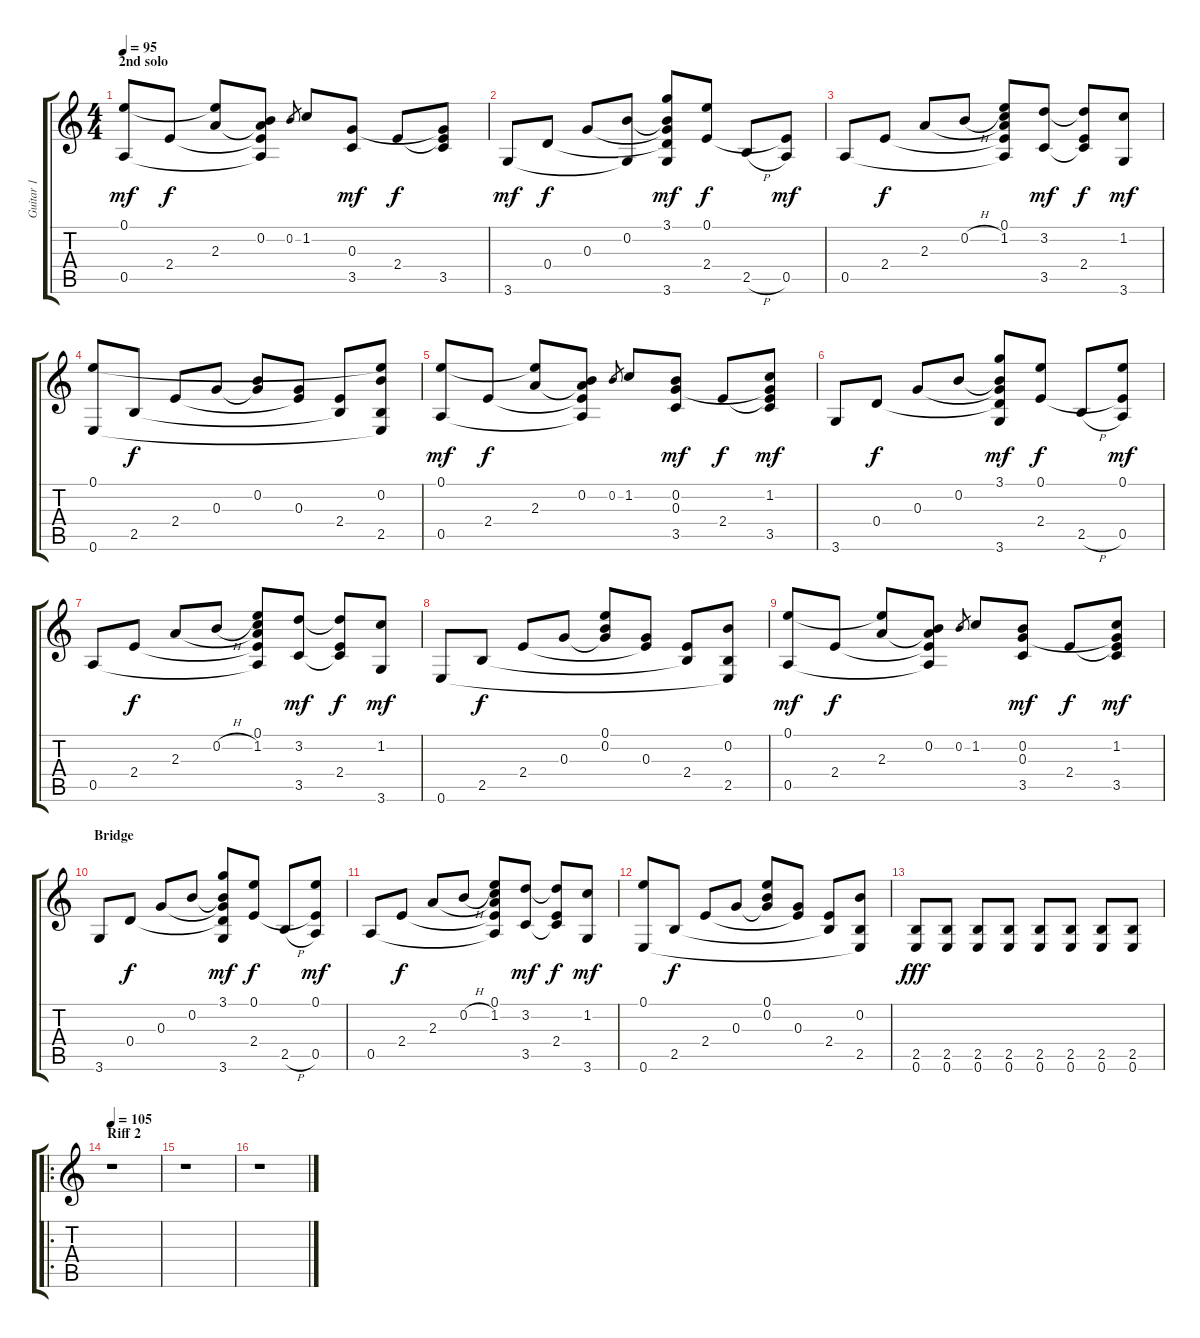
\track ("Guitar 1" "Guitar 1") {instrument electricguitarclean}
\staff {score tabs}
\tuning (E4 B3 G3 D3 A2 E2) {hide}
\ts (4 4)
\section ("" "2nd solo")
\tempo 95
\clef g2
\ks c
(0.1 0.5).8{dy mf instrument electricguitarclean} 2.4.8{dy f} (0.1{t} 2.3).8 (0.2 2.3{t} 2.4{t} 0.5{t}).8 0.2.8{gr} 1.2.8 (0.3 3.5).8{dy mf} 2.4.8{dy f} (0.3{t} 2.4{t} 3.5).8 |
3.6.8{dy mf} 0.4.8{dy f} 0.3.8 (0.2 3.6{t}).8 (3.1 0.2{t} 0.3{t} 0.4{t} 3.6).8{dy mf} (0.1 2.4).8{dy f} 2.5{h}.8 (2.4{t} 0.5).8{dy mf} |
0.5.8 2.4.8{dy f} 2.3.8 0.2{h}.8 (0.1 1.2 2.3{t} 2.4{t} 0.5{t}).8 (3.2 3.5).8{dy mf} (3.2{t} 2.4 3.5{t}).8{dy f} (1.2 3.6).8{dy mf} |
(0.1 0.6).8 2.5.8{dy f} 2.4.8 0.3.8 (0.2 0.3{t}).8 (0.3 2.4{t}).8 (2.4 2.5{t}).8 (0.1{t} 0.2 2.5 0.6{t}).8 |
(0.1 0.5).8{dy mf} 2.4.8{dy f} (0.1{t} 2.3).8 (0.2 2.3{t} 2.4{t} 0.5{t}).8 0.2.8{gr} 1.2.8 (0.2 0.3 3.5).8{dy mf} 2.4.8{dy f} (1.2 0.3{t} 2.4{t} 3.5).8{dy mf} |
3.6.8 0.4.8{dy f} 0.3.8 0.2.8 (3.1 0.2{t} 0.3{t} 0.4{t} 3.6).8{dy mf} (0.1 2.4).8{dy f} 2.5{h}.8 (0.1 2.4{t} 0.5).8{dy mf} |
0.5.8 2.4.8{dy f} 2.3.8 0.2{h}.8 (0.1 1.2 2.3{t} 2.4{t} 0.5{t}).8 (3.2 3.5).8{dy mf} (3.2{t} 2.4 3.5{t}).8{dy f} (1.2 3.6).8{dy mf} |
0.6.8 2.5.8{dy f} 2.4.8 0.3.8 (0.1 0.2 0.3{t}).8 (0.3 2.4{t}).8 (2.4 2.5{t}).8 (0.2 2.5 0.6{t}).8 |
(0.1 0.5).8{dy mf instrument distortionguitar} 2.4.8{dy f} (0.1{t} 2.3).8 (0.2 2.3{t} 2.4{t} 0.5{t}).8 0.2.8{gr} 1.2.8 (0.2 0.3 3.5).8{dy mf} 2.4.8{dy f} (1.2 0.3{t} 2.4{t} 3.5).8{dy mf} |
\section ("" "Bridge")
3.6.8 0.4.8{dy f} 0.3.8 0.2.8 (3.1 0.2{t} 0.3{t} 0.4{t} 3.6).8{dy mf} (0.1 2.4).8{dy f} 2.5{h}.8 (0.1 2.4{t} 0.5).8{dy mf} |
0.5.8 2.4.8{dy f} 2.3.8 0.2{h}.8 (0.1 1.2 2.3{t} 2.4{t} 0.5{t}).8 (3.2 3.5).8{dy mf} (3.2{t} 2.4 3.5{t}).8{dy f} (1.2 3.6).8{dy mf} |
(0.1 0.6).8 2.5.8{dy f} 2.4.8 0.3.8 (0.1 0.2 0.3{t}).8 (0.3 2.4{t}).8 (2.4 2.5{t}).8 (0.2 2.5 0.6{t}).8 |
(2.5 0.6).8{dy fff} (2.5 0.6).8 (2.5 0.6).8 (2.5 0.6).8 (2.5 0.6).8 (2.5 0.6).8 (2.5 0.6).8 (2.5 0.6).8 |
\ro
\section ("" "Riff 2")
\tempo 105
r.1 |
r.1 |
r.1
